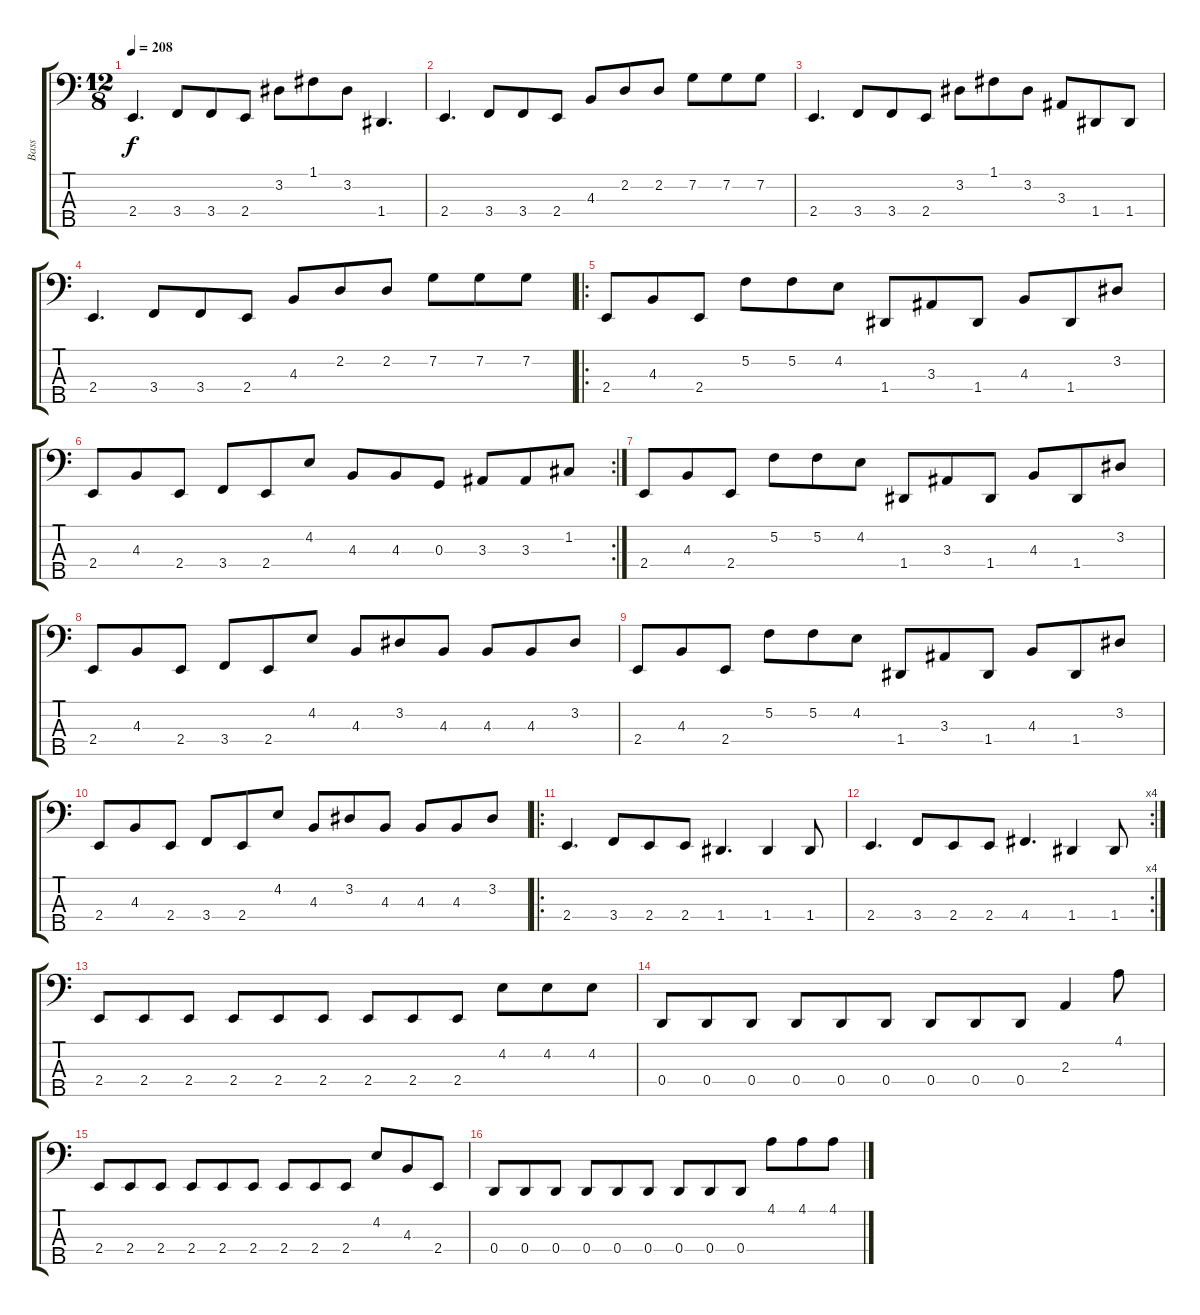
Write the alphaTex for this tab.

\track ("Bass" "Bass") {instrument fretlessbass}
\staff {score tabs}
\tuning (F2 C2 G1 D1 A0) {hide}
\ts (12 8)
\tempo 208
\clef f4
\ks c
2.4.4{d dy f} 3.4.8 3.4.8 2.4.8 3.2.8 1.1.8 3.2.8 1.4.4{d} |
2.4.4{d} 3.4.8 3.4.8 2.4.8 4.3.8 2.2.8 2.2.8 7.2.8 7.2.8 7.2.8 |
2.4.4{d} 3.4.8 3.4.8 2.4.8 3.2.8 1.1.8 3.2.8 3.3.8 1.4.8 1.4.8 |
2.4.4{d} 3.4.8 3.4.8 2.4.8 4.3.8 2.2.8 2.2.8 7.2.8 7.2.8 7.2.8 |
\ro
2.4.8 4.3.8 2.4.8 5.2.8 5.2.8 4.2.8 1.4.8 3.3.8 1.4.8 4.3.8 1.4.8 3.2.8 |
\rc 2
2.4.8 4.3.8 2.4.8 3.4.8 2.4.8 4.2.8 4.3.8 4.3.8 0.3.8 3.3.8 3.3.8 1.2.8 |
2.4.8 4.3.8 2.4.8 5.2.8 5.2.8 4.2.8 1.4.8 3.3.8 1.4.8 4.3.8 1.4.8 3.2.8 |
2.4.8 4.3.8 2.4.8 3.4.8 2.4.8 4.2.8 4.3.8 3.2.8 4.3.8 4.3.8 4.3.8 3.2.8 |
2.4.8 4.3.8 2.4.8 5.2.8 5.2.8 4.2.8 1.4.8 3.3.8 1.4.8 4.3.8 1.4.8 3.2.8 |
2.4.8 4.3.8 2.4.8 3.4.8 2.4.8 4.2.8 4.3.8 3.2.8 4.3.8 4.3.8 4.3.8 3.2.8 |
\ro
2.4.4{d} 3.4.8 2.4.8 2.4.8 1.4.4{d} 1.4.4 1.4.8 |
\rc 4
2.4.4{d} 3.4.8 2.4.8 2.4.8 4.4.4{d} 1.4.4 1.4.8 |
2.4.8 2.4.8 2.4.8 2.4.8 2.4.8 2.4.8 2.4.8 2.4.8 2.4.8 4.2.8 4.2.8 4.2.8 |
0.4.8 0.4.8 0.4.8 0.4.8 0.4.8 0.4.8 0.4.8 0.4.8 0.4.8 2.3.4 4.1.8 |
2.4.8 2.4.8 2.4.8 2.4.8 2.4.8 2.4.8 2.4.8 2.4.8 2.4.8 4.2.8 4.3.8 2.4.8 |
0.4.8 0.4.8 0.4.8 0.4.8 0.4.8 0.4.8 0.4.8 0.4.8 0.4.8 4.1.8 4.1.8 4.1.8
